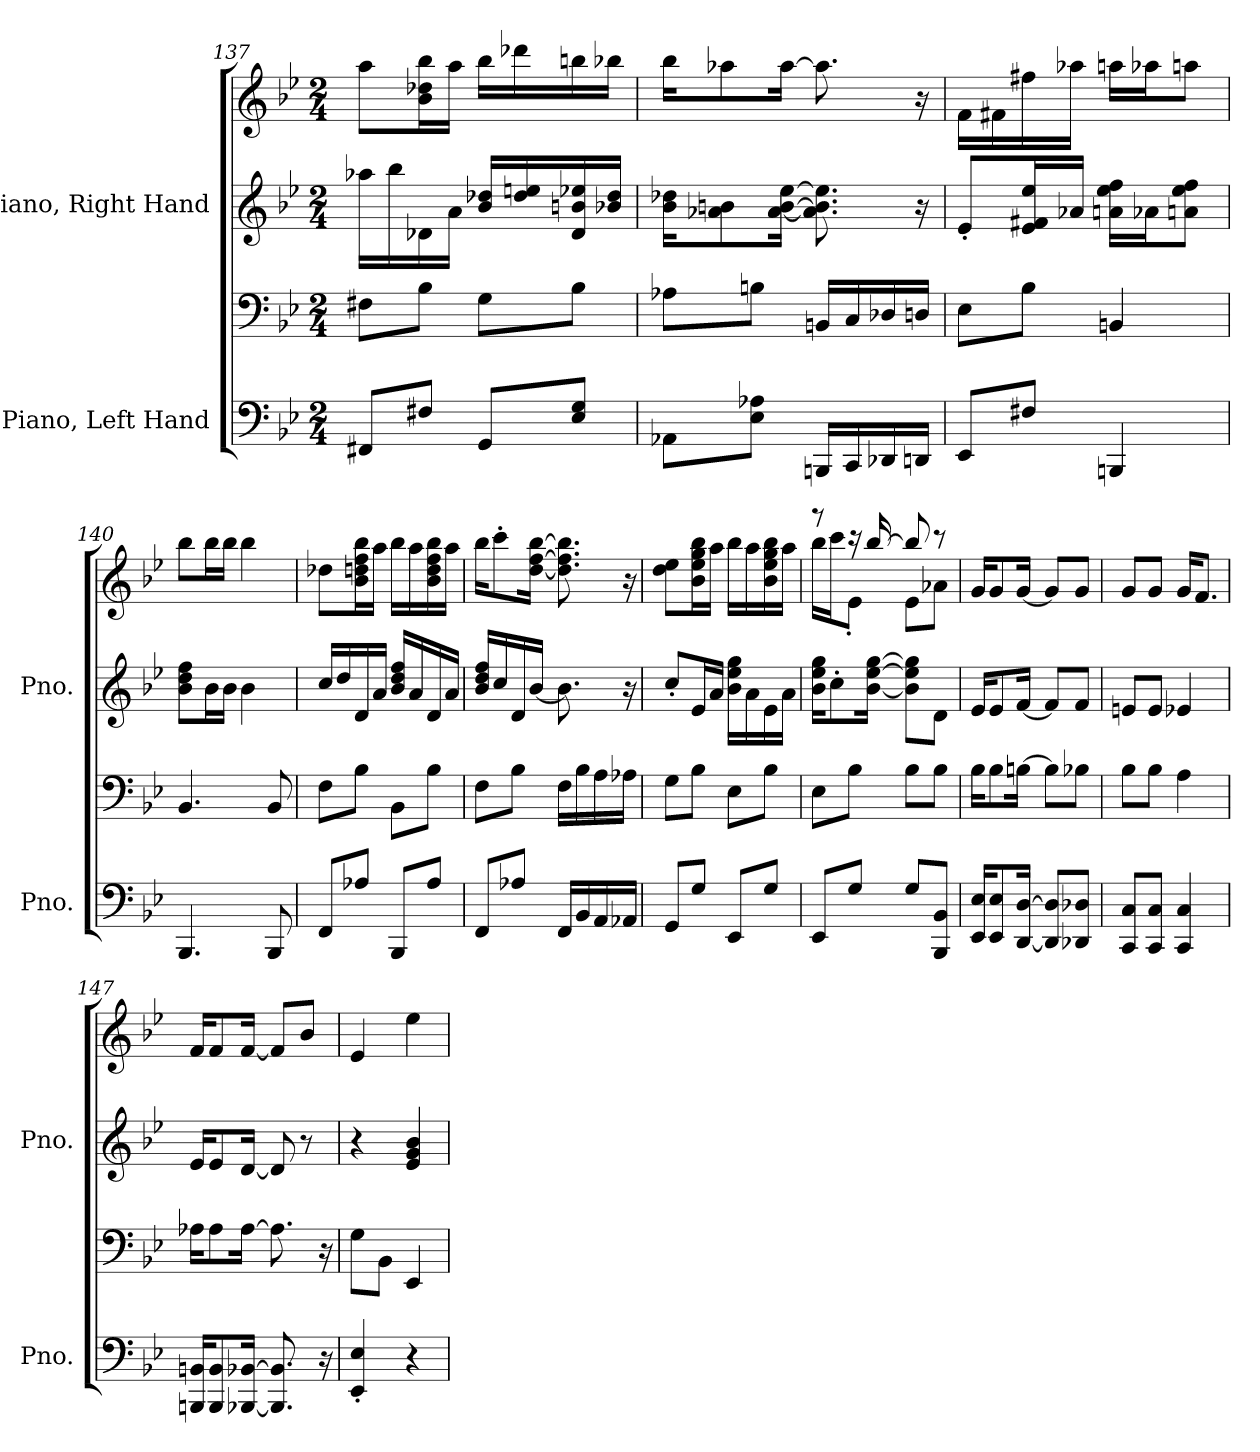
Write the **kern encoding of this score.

**kern	**kern	**kern	**kern
*part2	*part2	*part1	*part1
*staff4	*staff3	*staff2	*staff1
*I"Piano, Left Hand	*	*I"Piano, Right Hand	*
*I'Pno.	*	*I'Pno.	*
!!LO:PB:g=z
*clefF4	*clefF4	*clefG2	*clefG2
*k[b-e-]	*k[b-e-]	*k[b-e-]	*k[b-e-]
*M2/4	*M2/4	*M2/4	*M2/4
=137	=137	=137	=137
8FF#X/L	8F#X\L	16aa-X\LL	8aa\L
.	.	16bb-\	.
8F#X/J	8B-\J	16d-X\	16b-\ 16dd-X\ 16bb-\L
.	.	16a\JJ	16aa\JJ
8GG/L	8G\L	16b-/ 16dd-X/LL	16bb-\LL
.	.	16dd-/ 16een/	16ddd-X\
8E-/ 8G/J	8B-\J	16d-/ 16bn/ 16ee-X/	16bbn\
.	.	16b-X/ 16dd-/JJ	16bb-X\JJ
=138	=138	=138	=138
8AA-X\L	8A-X\L	16b-\ 16dd-X\KL	16bb-\KL
.	.	8a-X\ 8bn\	8aa-X\
8E-\ 8A-X\J	8Bn\J	.	.
.	.	[16a-\ [16b\ [16ee-\Jk	[16aa-\Jk
16BBBn/LL	16BBn/LL	8.a-\] 8.b\] 8.ee-\]	8.aa-\]
16CC/	16C/	.	.
16DD-X/	16D-X/	.	.
16DDn/JJ	16Dn/JJ	16r	16r
=139	=139	=139	=139
8EE-/L	8E-\L	8e-'/L	16f\LL
.	.	.	16f#X\
8F#X/J	8B-\J	16e-/ 16f#X/ 16ee-/L	16ff#X\
.	.	16a-X/JJ	16aa-X\JJ
4BBBn/	4BBn/	16an\ 16ee-\ 16ff\LL	16aan\LL
.	.	16a-X\J	16aa-X\J
.	.	8an\ 8ee-\ 8ff\J	8aan\J
!!LO:LB:g=z
=140	=140	=140	=140
4.BBB-/	4.BB-/	8b-\ 8dd\ 8ff\L	8bb-\L
.	.	16b-\L	16bb-\L
.	.	16b-\JJ	16bb-\JJ
.	.	4b-\	4bb-\
8BBB-/	8BB-/	.	.
=141	=141	=141	=141
8FF/L	8F\L	16cc/LL	8dd-X\L
.	.	16dd/	.
8A-X/J	8B-\J	16d/	16b-\ 16ddn\ 16ff\ 16bb-\L
.	.	16a/JJ	16aa\JJ
8BBB-/L	8BB-\L	16b-/ 16dd/ 16ff/LL	16bb-\LL
.	.	16a/	16aa\
8A-/J	8B-\J	16d/	16b-\ 16dd\ 16ff\ 16bb-\
.	.	16a/JJ	16aa\JJ
=142	=142	=142	=142
8FF/L	8F\L	16b-/ 16dd/ 16ff/LL	16bb-\KL
.	.	16cc/	8ccc'\
8A-X/J	8B-\J	16d/	.
.	.	[16b-/JJ	[16dd\ [16ff\ [16bb-\Jk
16FF/LL	16F\LL	8.b-\]	8.dd\] 8.ff\] 8.bb-\]
16BB-/	16B-\	.	.
16AA/	16A\	.	.
16AA-X/JJ	16A-X\JJ	16r	16r
=143	=143	=143	=143
8GG/L	8G\L	8cc'/L	8dd\ 8ee-\L
8G/J	8B-\J	16e-/L	16b-\ 16ee-\ 16gg\ 16bb-\L
.	.	16a/JJ	16aa\JJ
8EE-/L	8E-\L	16b-\ 16ee-\ 16gg\LL	16bb-\LL
.	.	16a\	16aa\
8G/J	8B-\J	16e-\	16b-\ 16ee-\ 16gg\ 16bb-\
.	.	16a\JJ	16aa\JJ
!!LO:LB:g=z
=144	=144	=144	=144
*	*	*	*^
8EE-/L	8E-\L	16b-\ 16ee-\ 16gg\KL	8r	16bb-\LL
.	.	8cc'\	.	16ccc\J
8G/J	8B-\J	.	16r	8e-'\J
.	.	[16b-\ [16ee-\ [16gg\Jk	[16bb-/	.
8G/L	8B-\L	8b-\] 8ee-\] 8gg\]L	8bb-/]	8e-\L
8BBB-/ 8BB-/J	8B-\J	8d\J	8r	8a-X\J
*	*	*	*v	*v
=145	=145	=145	=145
16EE-/ 16E-/KL	16B-\KL	16e-/KL	16g/KL
8EE-/ 8E-/	8B-\	8e-/	8g/
[16DD/ [16D/Jk	[16Bn\Jk	[16f/Jk	[16g/Jk
8DD/] 8D/]L	8B\L]	8f/L]	8g/L]
8DD-X/ 8D-X/J	8B-X\J	8f/J	8g/J
=146	=146	=146	=146
8CC/ 8C/L	8B-\L	8en/L	8g/L
8CC/ 8C/J	8B-\J	8e/J	8g/J
4CC/ 4C/	4A\	4e-X/	16g/KL
.	.	.	8.f/J
=147	=147	=147	=147
16BBBn/ 16BBn/KL	16A-X\KL	16e-/KL	16f/KL
8BBB/ 8BB/	8A-\	8e-/	8f/
[16BBB-X/ [16BB-X/Jk	[16A-\Jk	[16d/Jk	[16f/Jk
8.BBB-/] 8.BB-/]	8.A-\]	8d/]	8f/L]
.	.	8r	8b-/J
16r	16r	.	.
=148	=148	=148	=148
4EE-/' 4E-/'	8G\L	4r	4e-/
.	8BB-\J	.	.
4r	4EE-/	4e-/ 4g/ 4b-/	4ee-\
=	=	=	=
*-	*-	*-	*-
